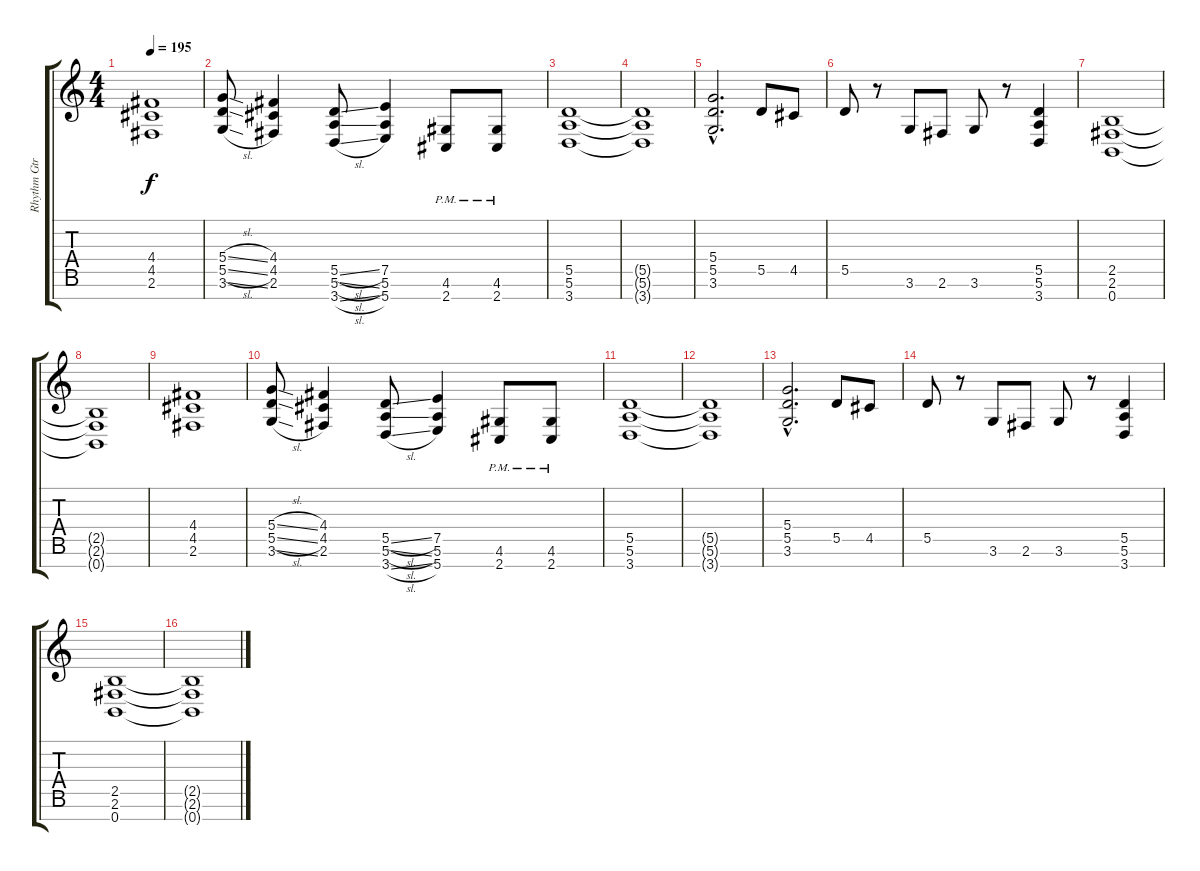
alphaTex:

\track ("Rhythm Gtr." "Rhythm Gtr") {instrument distortionguitar}
\staff {score tabs}
\tuning (E4 B3 G3 D3 A2 E2 B1) {hide}
\ts (4 4)
\tempo 195
\clef g2
\ks c
(4.4 4.5 2.6).1{dy f} |
(5.4{sl} 5.5{sl} 3.6{sl}).8 (4.4 4.5 2.6).4 (5.5{sl} 5.6{sl} 3.7{sl}).8 (7.5 5.6 5.7).4 (4.6{pm} 2.7{pm}).8 (4.6{pm} 2.7{pm}).8 |
(5.5 5.6 3.7).1 |
(5.5{t} 5.6{t} 3.7{t}).1 |
(5.4{hac} 5.5{hac} 3.6{hac}).2{d} 5.5.8 4.5.8 |
5.5.8 r.8 3.6.8 2.6.8 3.6.8 r.8 (5.5 5.6 3.7).4 |
(2.5 2.6 0.7).1 |
(2.5{t} 2.6{t} 0.7{t}).1 |
(4.4 4.5 2.6).1 |
(5.4{sl} 5.5{sl} 3.6{sl}).8 (4.4 4.5 2.6).4 (5.5{sl} 5.6{sl} 3.7{sl}).8 (7.5 5.6 5.7).4 (4.6{pm} 2.7{pm}).8 (4.6{pm} 2.7{pm}).8 |
(5.5 5.6 3.7).1 |
(5.5{t} 5.6{t} 3.7{t}).1 |
(5.4{hac} 5.5{hac} 3.6{hac}).2{d} 5.5.8 4.5.8 |
5.5.8 r.8 3.6.8 2.6.8 3.6.8 r.8 (5.5 5.6 3.7).4 |
(2.5 2.6 0.7).1 |
(2.5{t} 2.6{t} 0.7{t}).1
